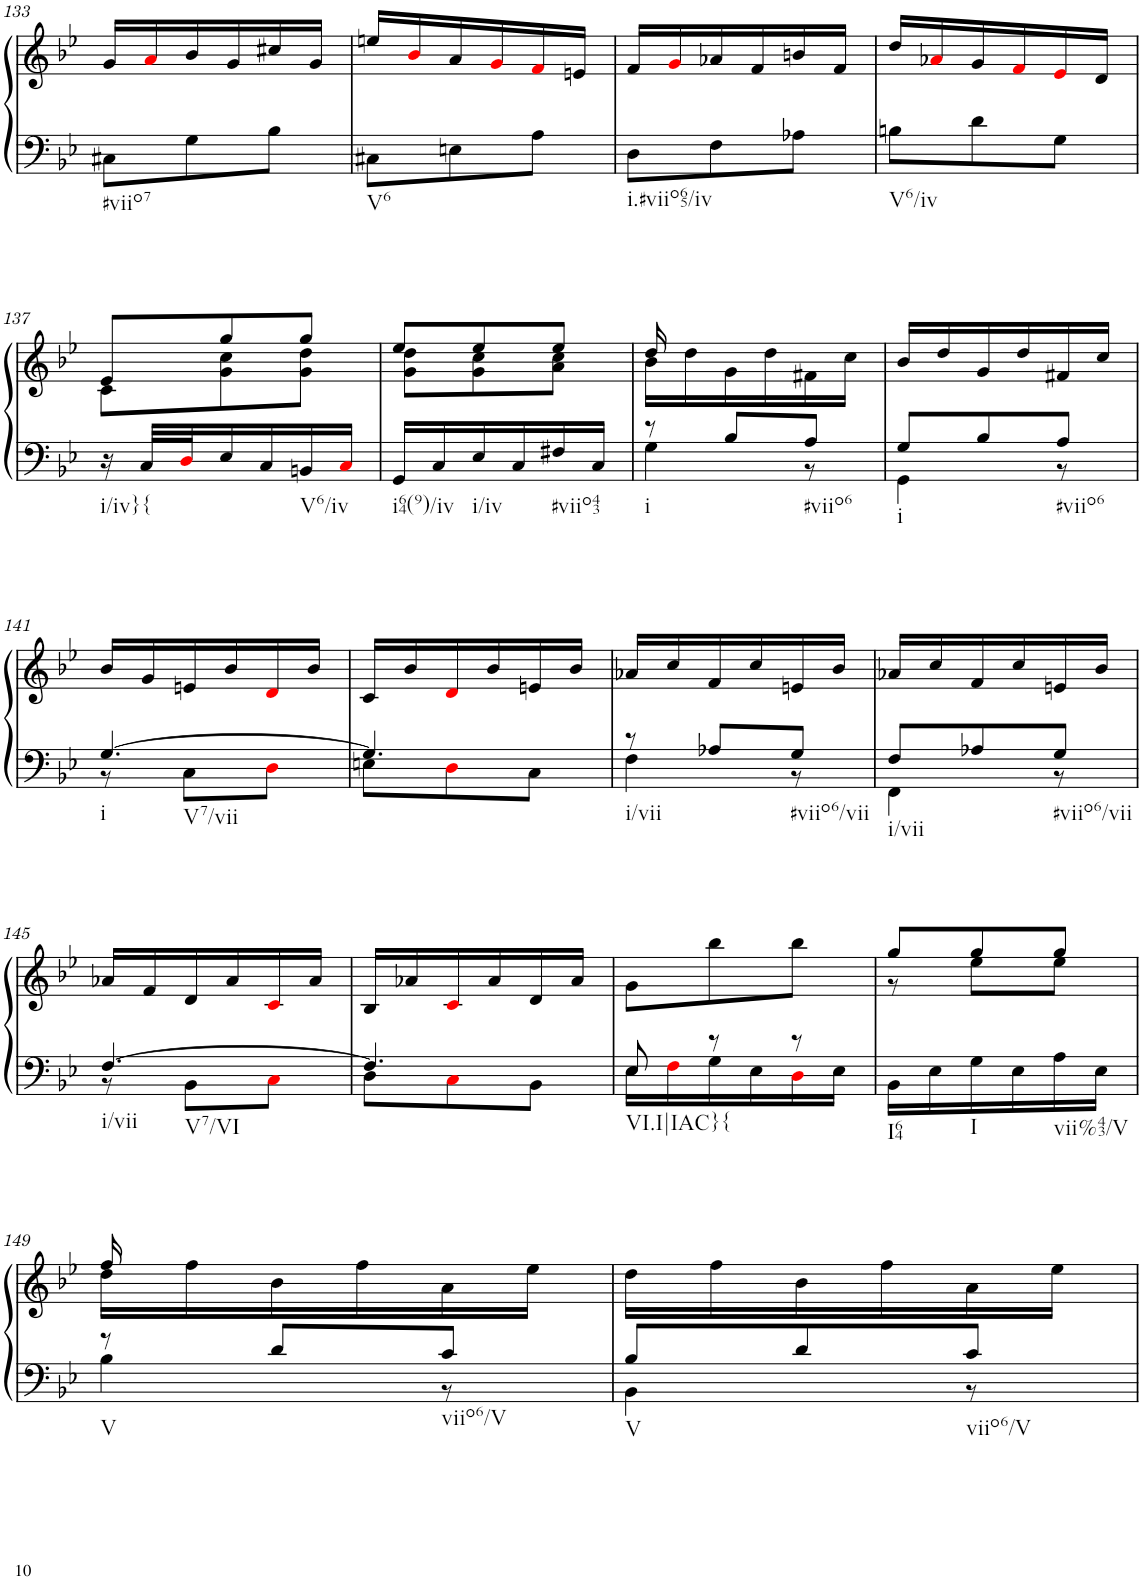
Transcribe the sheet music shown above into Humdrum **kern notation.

**kern	**kern
*part1	*part1
*staff2	*staff1
*I"unbenannt1	*
!!LO:PB:g=z
*clefF4	*clefG2
*k[b-e-]	*k[b-e-]
*M3/8	*M3/8
=133	=133
!LO:TX:b:t=#viio7	!
8C#X\L	16g/LL
.	16ai/
8G\	16b-/
.	16g/
8B-\J	16cc#X/
.	16g/JJ
=134	=134
!LO:TX:b:t=V6	!
8C#X\L	16een/LL
.	16b-i/
8En\	16a/
.	16gi/
8A\J	16fi/
.	16en/JJ
=135	=135
!LO:TX:b:t=i.#viio65/iv	!
8D\L	16f/LL
.	16gi/
8F\	16a-X/
.	16f/
8A-X\J	16bn/
.	16f/JJ
=136	=136
!LO:TX:b:t=V6/iv	!
8Bn\L	16dd/LL
.	16a-Xi/
8d\	16g/
.	16fi/
8G\J	16e-i/
.	16d/JJ
!!LO:LB:g=z
=137	=137
*	*^
!LO:TX:b:t=i/iv}{	!	!
16r	8e-/L	8c\L
32C/LLL	.	.
32Di/J	.	.
16E-/	8gg/	8g\ 8cc\
16C/	.	.
!LO:TX:b:t=V6/iv	!	!
16BBn/	8gg/J	8g\ 8dd\J
16Ci/JJ	.	.
=138	=138	=138
!LO:TX:b:t=i64(9)/iv	!	!
16GG/LL	8ee-/L	8g\ 8dd\L
16C/	.	.
!LO:TX:b:t=i/iv	!	!
16E-/	8ee-/	8g\ 8cc\
16C/	.	.
!LO:TX:b:t=#viio43	!	!
16F#X/	8ee-/J	8a\ 8cc\J
16C/JJ	.	.
=139	=139	=139
*^	*	*
!LO:TX:b:t=i	!	!	!
8r	4G\	16dd/	16b-\LL
.	.	4ryy	16dd\
8B-/L	.	.	16g\
.	.	.	16dd\
!LO:TX:b:t=#viio6	!	!	!
8A/J	8r	.	16f#X\
.	.	16ryy	16cc\JJ
=140	=140	=140	=140
!LO:TX:b:t=i	!	!	!
*	*	*v	*v
8G/L	4GG\	16b-/LL
.	.	16dd/
8B-/	.	16g/
.	.	16dd/
!LO:TX:b:t=#viio6	!	!
8A/J	8r	16f#X/
.	.	16cc/JJ
!!LO:LB:g=z
=141	=141	=141
!LO:TX:b:t=i	!	!
!LO:TX:b:t=V7/vii	!	!
[4.G/	8r	16b-/LL
.	.	16g/
.	8C\L	16en/
.	.	16b-/
.	8Di\J	16di/
.	.	16b-/JJ
=142	=142	=142
4.G/]	8En\L	16c/LL
.	.	16b-/
.	8Di\	16di/
.	.	16b-/
.	8C\J	16en/
.	.	16b-/JJ
=143	=143	=143
!LO:TX:b:t=i/vii	!	!
8r	4F\	16a-X/LL
.	.	16cc/
8A-X/L	.	16f/
.	.	16cc/
!LO:TX:b:t=#viio6/vii	!	!
8G/J	8r	16en/
.	.	16b-/JJ
=144	=144	=144
!LO:TX:b:t=i/vii	!	!
8F/L	4FF\	16a-X/LL
.	.	16cc/
8A-X/	.	16f/
.	.	16cc/
!LO:TX:b:t=#viio6/vii	!	!
8G/J	8r	16en/
.	.	16b-/JJ
!!LO:LB:g=z
=145	=145	=145
!LO:TX:b:t=i/vii	!	!
!LO:TX:b:t=V7/VI	!	!
[4.F/	8r	16a-X/LL
.	.	16f/
.	8BB-\L	16d/
.	.	16a-/
.	8Ci\J	16ci/
.	.	16a-/JJ
=146	=146	=146
4.F/]	8D\L	16B-/LL
.	.	16a-X/
.	8Ci\	16ci/
.	.	16a-/
.	8BB-\J	16d/
.	.	16a-/JJ
=147	=147	=147
!LO:TX:b:t=VI.I|IAC}{	!	!
8E-/	16E-\LL	8g\L
.	16Fi\	.
8r	16G\	8bb-\
.	16E-\	.
8r	16Di\	8bb-\J
.	16E-\JJ	.
=148	=148	=148
*	*	*^
!LO:TX:b:t=I64	!	!	!
*v	*v	*	*
16BB-\LL	8gg/L	8r
16E-\	.	.
!LO:TX:b:t=I	!	!
16G\	8gg/	8ee-\L
16E-\	.	.
!LO:TX:b:t=vii%43/V	!	!
16A\	8gg/J	8ee-\J
16E-\JJ	.	.
!!LO:LB:g=z	!!
=149	=149	=149
*^	*	*
!LO:TX:b:t=V	!	!	!
8r	4B-\	16ff/	16dd\LL
.	.	4ryy	16ff\
8d/L	.	.	16b-\
.	.	.	16ff\
!LO:TX:b:t=viio6/V	!	!	!
8c/J	8r	.	16a\
.	.	16ryy	16ee-\JJ
=150	=150	=150	=150
!LO:TX:b:t=V	!	!	!
*	*	*v	*v
8B-/L	4BB-\	16dd\LL
.	.	16ff\
8d/	.	16b-\
.	.	16ff\
!LO:TX:b:t=viio6/V	!	!
8c/J	8r	16a\
.	.	16ee-\JJ
*v	*v	*
=	=
*-	*-
